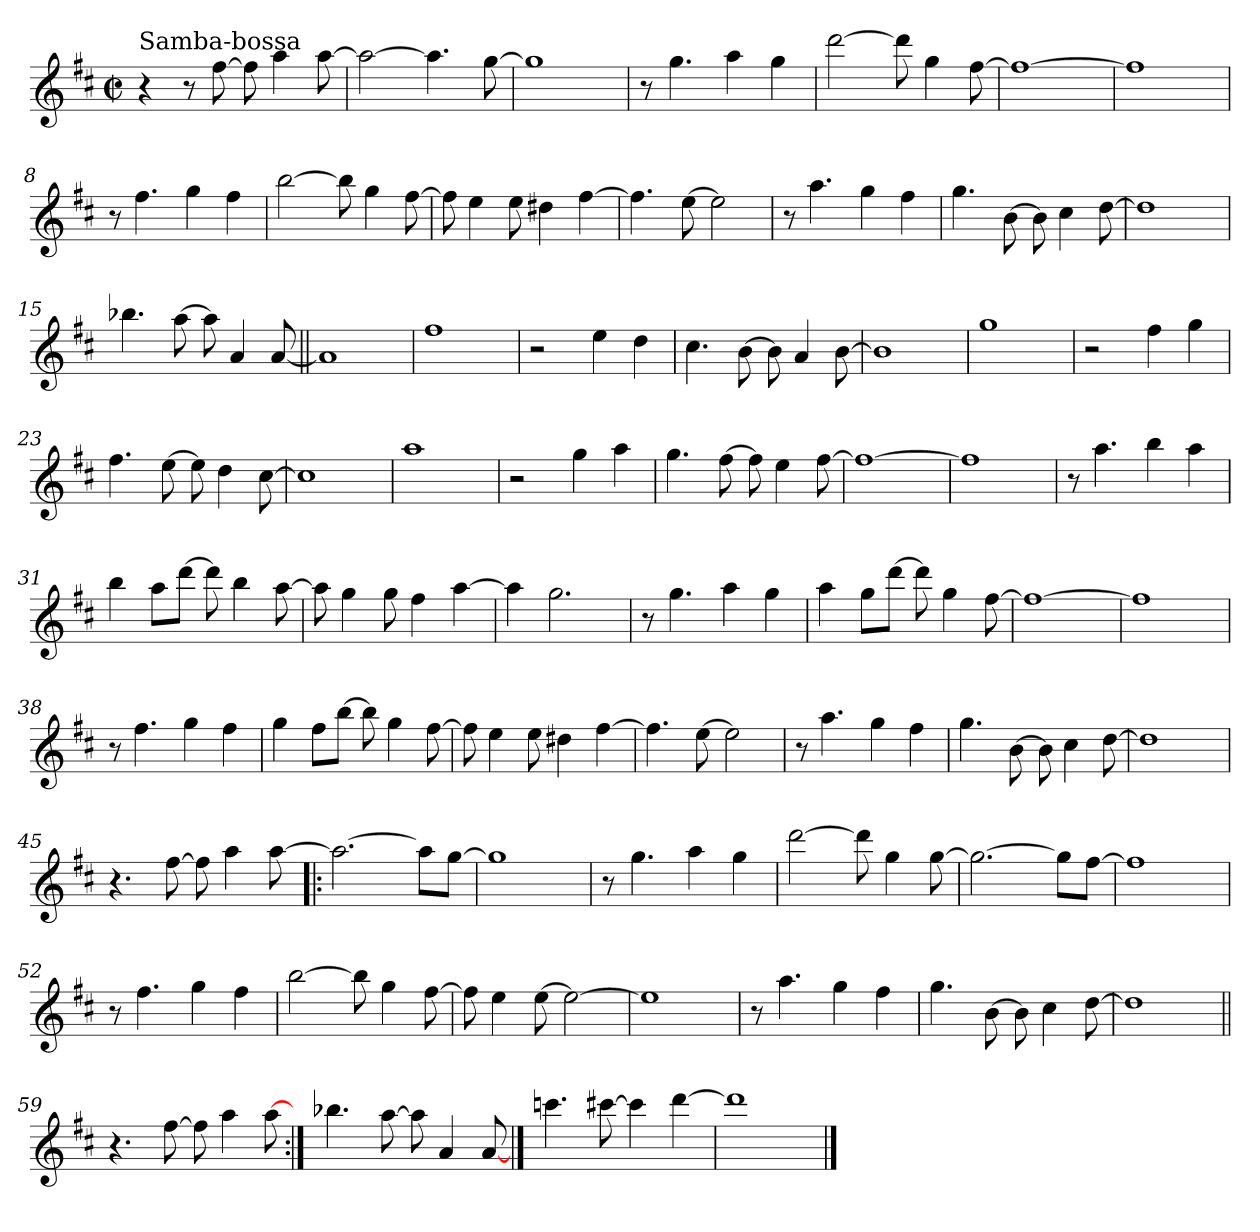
**kern
*part1
*staff1
*clefG2
*k[f#c#]
*D:
*M2/2
*met(c|)
=1
!LO:TX:a:t=Samba-bossa
4r
8r
[8ff#\
8ff#\]
4aa\
[8aa\
=2
2aa\_
4.aa\]
[8gg\
=3
1gg]
=4
8r
4.gg\
4aa\
4gg\
=5
[2ddd\
8ddd\]
4gg\
[8ff#\
=6
1ff#_
!!LO:LB:g=z
=7
1ff#]
=8
8r
4.ff#\
4gg\
4ff#\
=9
[2bb\
8bb\]
4gg\
[8ff#\
=10
8ff#\]
4ee\
8ee\
4dd#X\
[4ff#\
=11
4.ff#\]
[8ee\
2ee\]
=12
8r
4.aa\
4gg\
4ff#\
!!LO:LB:g=z
=13
4.gg\
[8b\
8b\]
4cc#\
[8dd\
=14
1dd]
=15
4.bb-X\
[8aa\
8aa\]
4a/
[8a/
=16||
1a]
=17
1ff#
=18
2r
4ee\
4dd\
!!LO:LB:g=z
=19
4.cc#\
[8b\
8b\]
4a/
[8b\
=20
1b]
=21
1gg
=22
2r
4ff#\
4gg\
=23
4.ff#\
[8ee\
8ee\]
4dd\
[8cc#\
=24
1cc#]
=25
1aa
!!LO:LB:g=z
=26
2r
4gg\
4aa\
=27
4.gg\
[8ff#\
8ff#\]
4ee\
[8ff#\
=28
1ff#_
=29
1ff#]
=30
8r
4.aa\
4bb\
4aa\
=31
4bb\
8aa\L
[8ddd\J
8ddd\]
4bb\
[8aa\
!!LO:LB:g=z
=32
8aa\]
4gg\
8gg\
4ff#\
[4aa\
=33
4aa\]
2.gg\
=34
8r
4.gg\
4aa\
4gg\
=35
4aa\
8gg\L
[8ddd\J
8ddd\]
4gg\
[8ff#\
=36
1ff#_
=37
1ff#]
!!LO:LB:g=z
=38
8r
4.ff#\
4gg\
4ff#\
=39
4gg\
8ff#\L
[8bb\J
8bb\]
4gg\
[8ff#\
=40
8ff#\]
4ee\
8ee\
4dd#X\
[4ff#\
=41
4.ff#\]
[8ee\
2ee\]
=42
8r
4.aa\
4gg\
4ff#\
!!LO:LB:g=z
=43
4.gg\
[8b\
8b\]
4cc#\
[8dd\
=44
1dd]
=45
4.r
[8ff#\
8ff#\]
4aa\
[8aa\
=46!|:
2.aa\_
8aa\L]
[8gg\J
=47
1gg]
=48
8r
4.gg\
4aa\
4gg\
!!LO:LB:g=z
=49
[2ddd\
8ddd\]
4gg\
[8gg\
=50
2.gg\_
8gg\L]
[8ff#\J
=51
1ff#]
=52
8r
4.ff#\
4gg\
4ff#\
=53
[2bb\
8bb\]
4gg\
[8ff#\
=54
8ff#\]
4ee\
[8ee\
2ee\_
=55
1ee]
!!LO:LB:g=z
=56
8r
4.aa\
4gg\
4ff#\
=57
4.gg\
[8b\
8b\]
4cc#\
[8dd\
=58
1dd]
=59||
4.r
[8ff#\
8ff#\]
4aa\
[8aa\
=60:|!
4.bb-X\
[8aa\
8aa\]
4a/
[8a/
!!LO:LB:g=z
==61
4.cccn\
[8ccc#X\
4ccc#\]
[4ddd\
=62
1ddd]
==
*-
